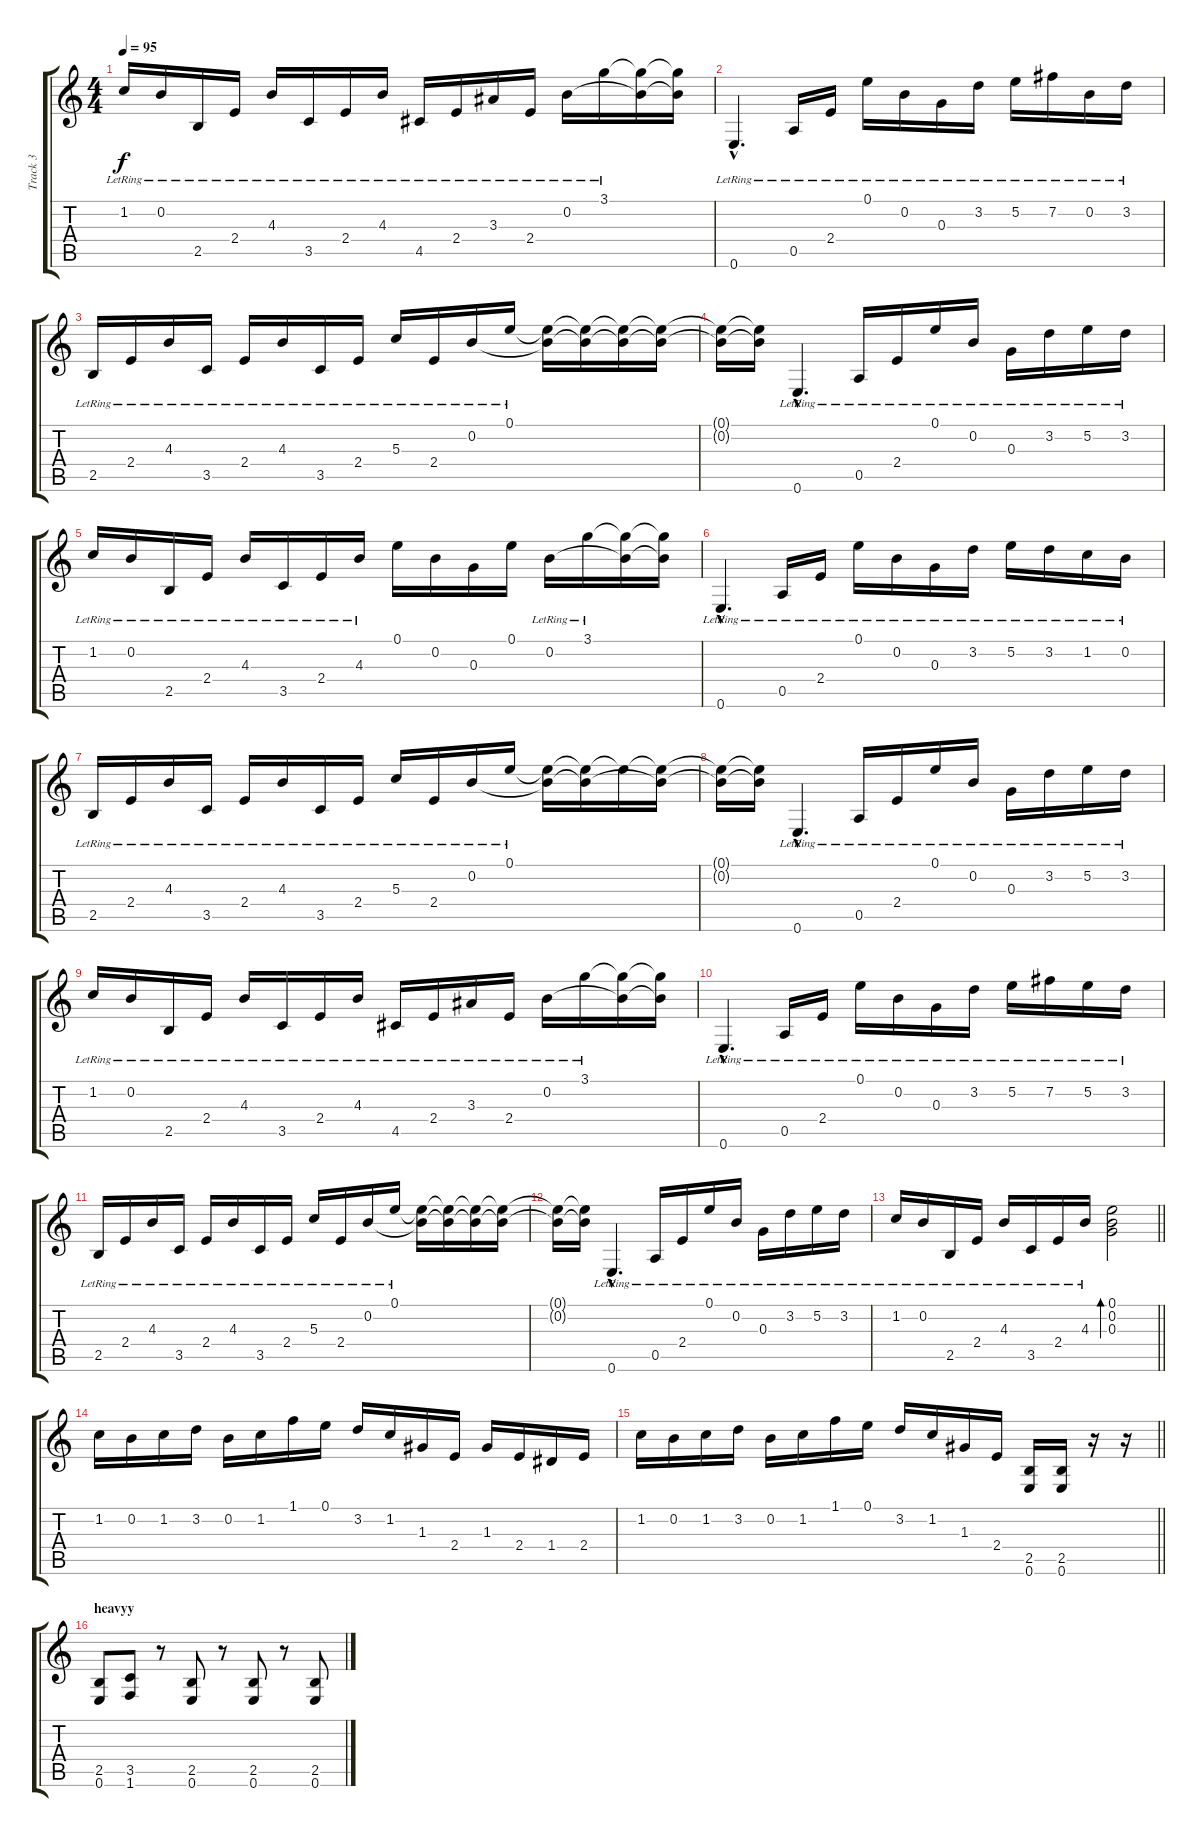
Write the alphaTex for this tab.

\track ("Track 3" "Track 3") {instrument distortionguitar}
\staff {score tabs}
\tuning (E4 B3 G3 D3 A2 E2) {hide}
\ts (4 4)
\tempo 95
\clef g2
\ks c
1.2{lr}.16{dy f} 0.2{lr}.16 2.5{lr}.16 2.4{lr}.16 4.3{lr}.16 3.5{lr}.16 2.4{lr}.16 4.3{lr}.16 4.5{lr}.16 2.4{lr}.16 3.3{lr}.16 2.4{lr}.16 0.2{lr}.16 3.1{lr}.16 (3.1{t} 0.2{t}).16 (3.1{t} 0.2{t}).16 |
0.6{hac lr}.4{d} 0.5{lr}.16 2.4{lr}.16 0.1{lr}.16 0.2{lr}.16 0.3{lr}.16 3.2{lr}.16 5.2{lr}.16 7.2{lr}.16 0.2{lr}.16 3.2{lr}.16 |
2.5{lr}.16 2.4{lr}.16 4.3{lr}.16 3.5{lr}.16 2.4{lr}.16 4.3{lr}.16 3.5{lr}.16 2.4{lr}.16 5.3{lr}.16 2.4{lr}.16 0.2{lr}.16 0.1{lr}.16 (0.1{t} 0.2{t}).16 (0.1{t} 0.2{t}).16 (0.1{t} 0.2{t}).16 (0.1{t} 0.2{t}).16 |
(0.1{t} 0.2{t}).16 (0.1{t} 0.2{t}).16 0.6{hac lr}.4{d} 0.5{lr}.16 2.4{lr}.16 0.1{lr}.16 0.2{lr}.16 0.3{lr}.16 3.2{lr}.16 5.2{lr}.16 3.2{lr}.16 |
1.2{lr}.16 0.2{lr}.16 2.5{lr}.16 2.4{lr}.16 4.3{lr}.16 3.5{lr}.16 2.4{lr}.16 4.3{lr}.16 0.1.16 0.2.16 0.3.16 0.1.16 0.2{lr}.16 3.1{lr}.16 (3.1{t} 0.2{t}).16 (3.1{t} 0.2{t}).16 |
0.6{hac lr}.4{d} 0.5{lr}.16 2.4{lr}.16 0.1{lr}.16 0.2{lr}.16 0.3{lr}.16 3.2{lr}.16 5.2{lr}.16 3.2{lr}.16 1.2{lr}.16 0.2{lr}.16 |
2.5{lr}.16 2.4{lr}.16 4.3{lr}.16 3.5{lr}.16 2.4{lr}.16 4.3{lr}.16 3.5{lr}.16 2.4{lr}.16 5.3{lr}.16 2.4{lr}.16 0.2{lr}.16 0.1{lr}.16 (0.1{t} 0.2{t}).16 (0.1{t} 0.2{t}).16 0.1{t}.16 (0.1{t} 0.2{t}).16 |
(0.1{t} 0.2{t}).16 (0.1{t} 0.2{t}).16 0.6{hac lr}.4{d} 0.5{lr}.16 2.4{lr}.16 0.1{lr}.16 0.2{lr}.16 0.3{lr}.16 3.2{lr}.16 5.2{lr}.16 3.2{lr}.16 |
1.2{lr}.16 0.2{lr}.16 2.5{lr}.16 2.4{lr}.16 4.3{lr}.16 3.5{lr}.16 2.4{lr}.16 4.3{lr}.16 4.5{lr}.16 2.4{lr}.16 3.3{lr}.16 2.4{lr}.16 0.2{lr}.16 3.1{lr}.16 (3.1{t} 0.2{t}).16 (3.1{t} 0.2{t}).16 |
0.6{hac lr}.4{d} 0.5{lr}.16 2.4{lr}.16 0.1{lr}.16 0.2{lr}.16 0.3{lr}.16 3.2{lr}.16 5.2{lr}.16 7.2{lr}.16 5.2{lr}.16 3.2{lr}.16 |
2.5{lr}.16 2.4{lr}.16 4.3{lr}.16 3.5{lr}.16 2.4{lr}.16 4.3{lr}.16 3.5{lr}.16 2.4{lr}.16 5.3{lr}.16 2.4{lr}.16 0.2{lr}.16 0.1{lr}.16 (0.1{t} 0.2{t}).16 (0.1{t} 0.2{t}).16 (0.1{t} 0.2{t}).16 (0.1{t} 0.2{t}).16 |
(0.1{t} 0.2{t}).16 (0.1{t} 0.2{t}).16 0.6{hac lr}.4{d} 0.5{lr}.16 2.4{lr}.16 0.1{lr}.16 0.2{lr}.16 0.3{lr}.16 3.2{lr}.16 5.2{lr}.16 3.2{lr}.16 |
\barLineRight lightlight
1.2{lr}.16 0.2{lr}.16 2.5{lr}.16 2.4{lr}.16 4.3{lr}.16 3.5{lr}.16 2.4{lr}.16 4.3{lr}.16 (0.1 0.2 0.3).2{bd 480} |
1.2.16{instrument distortionguitar} 0.2.16 1.2.16 3.2.16 0.2.16 1.2.16 1.1.16 0.1.16 3.2.16 1.2.16 1.3.16 2.4.16 1.3.16 2.4.16 1.4.16 2.4.16 |
\barLineRight lightlight
1.2.16 0.2.16 1.2.16 3.2.16 0.2.16 1.2.16 1.1.16 0.1.16 3.2.16 1.2.16 1.3.16 2.4.16 (2.5 0.6).16 (2.5 0.6).16 r.16 r.16 |
\section ("" "heavyy")
(2.5 0.6).8 (3.5 1.6).8 r.8 (2.5 0.6).8 r.8 (2.5 0.6).8 r.8 (2.5 0.6).8
